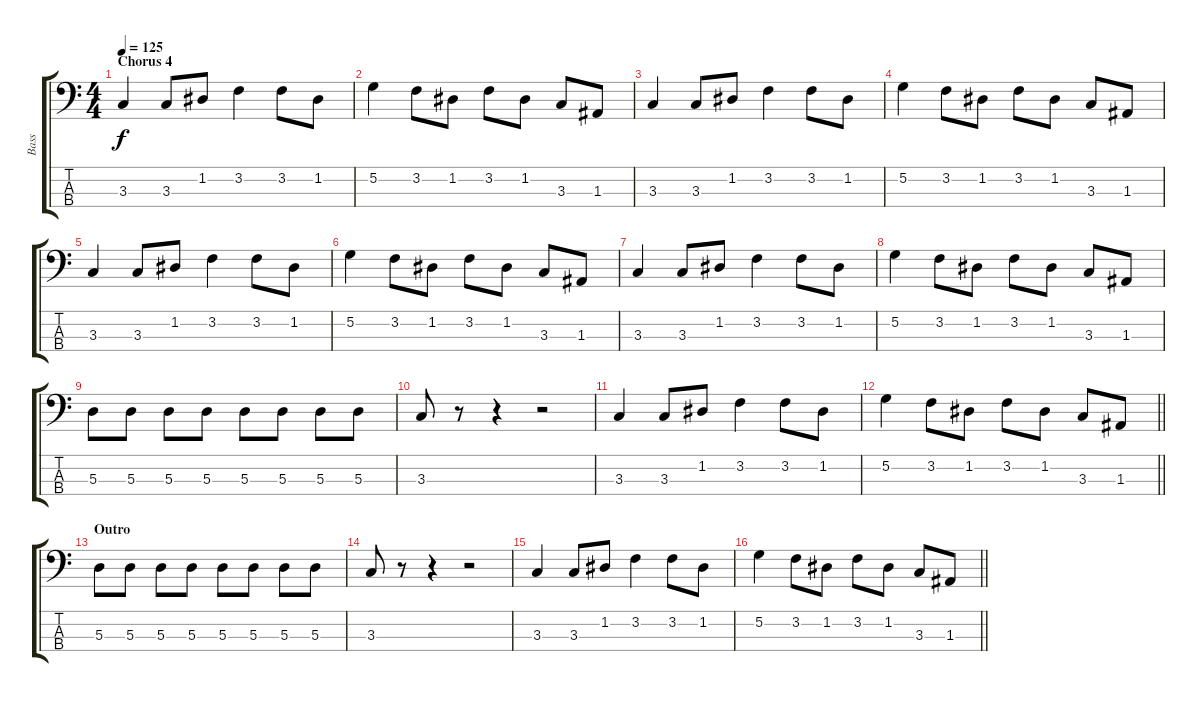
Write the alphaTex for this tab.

\track ("Bass" "Bass") {instrument electricbassfinger}
\staff {score tabs}
\tuning (G2 D2 A1 E1) {hide}
\ts (4 4)
\section ("" "Chorus 4")
\tempo 125
\clef f4
\ks c
3.3.4{dy f} 3.3.8 1.2.8 3.2.4 3.2.8 1.2.8 |
5.2.4 3.2.8 1.2.8 3.2.8 1.2.8 3.3.8 1.3.8 |
3.3.4 3.3.8 1.2.8 3.2.4 3.2.8 1.2.8 |
5.2.4 3.2.8 1.2.8 3.2.8 1.2.8 3.3.8 1.3.8 |
3.3.4 3.3.8 1.2.8 3.2.4 3.2.8 1.2.8 |
5.2.4 3.2.8 1.2.8 3.2.8 1.2.8 3.3.8 1.3.8 |
3.3.4 3.3.8 1.2.8 3.2.4 3.2.8 1.2.8 |
5.2.4 3.2.8 1.2.8 3.2.8 1.2.8 3.3.8 1.3.8 |
5.3.8 5.3.8 5.3.8 5.3.8 5.3.8 5.3.8 5.3.8 5.3.8 |
3.3.8 r.8 r.4 r.2 |
3.3.4 3.3.8 1.2.8 3.2.4 3.2.8 1.2.8 |
\barLineRight lightlight
5.2.4 3.2.8 1.2.8 3.2.8 1.2.8 3.3.8 1.3.8 |
\section ("" "Outro")
5.3.8 5.3.8 5.3.8 5.3.8 5.3.8 5.3.8 5.3.8 5.3.8 |
3.3.8 r.8 r.4 r.2 |
3.3.4 3.3.8 1.2.8 3.2.4 3.2.8 1.2.8 |
\barLineRight lightlight
5.2.4 3.2.8 1.2.8 3.2.8 1.2.8 3.3.8 1.3.8
